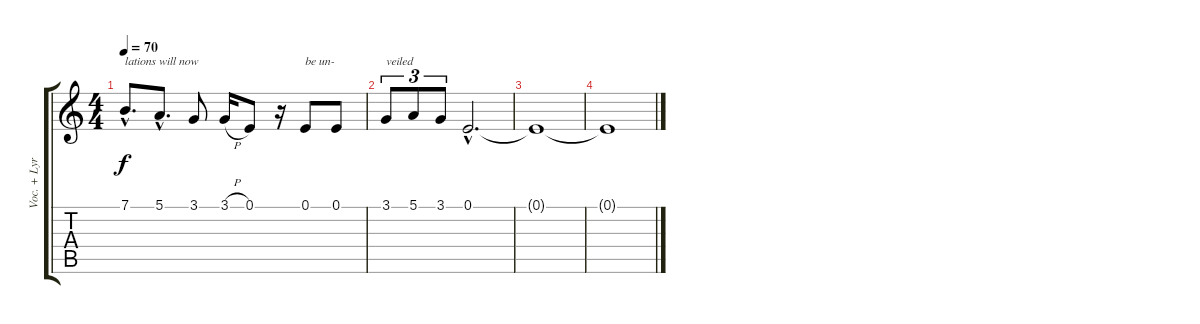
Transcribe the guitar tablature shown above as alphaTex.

\track ("Voc. + Lyr." "Voc. + Lyr") {instrument frenchhorn}
\staff {score tabs}
\tuning (E4 B3 G3 D3 A2 E2) {hide}
\ts (4 4)
\tempo 70
\clef g2
\ks c
7.1{hac}.8{d txt "lations will now" dy f} 5.1{hac}.8{d} 3.1.8 3.1{h}.16 0.1.8 r.16 0.1.8{txt "be un-"} 0.1.8 |
3.1.8{tu (3 2) txt "veiled"} 5.1.8{tu (3 2)} 3.1.8{tu (3 2)} 0.1{hac}.2{d} |
0.1{t}.1{volume 0} |
0.1{t}.1
